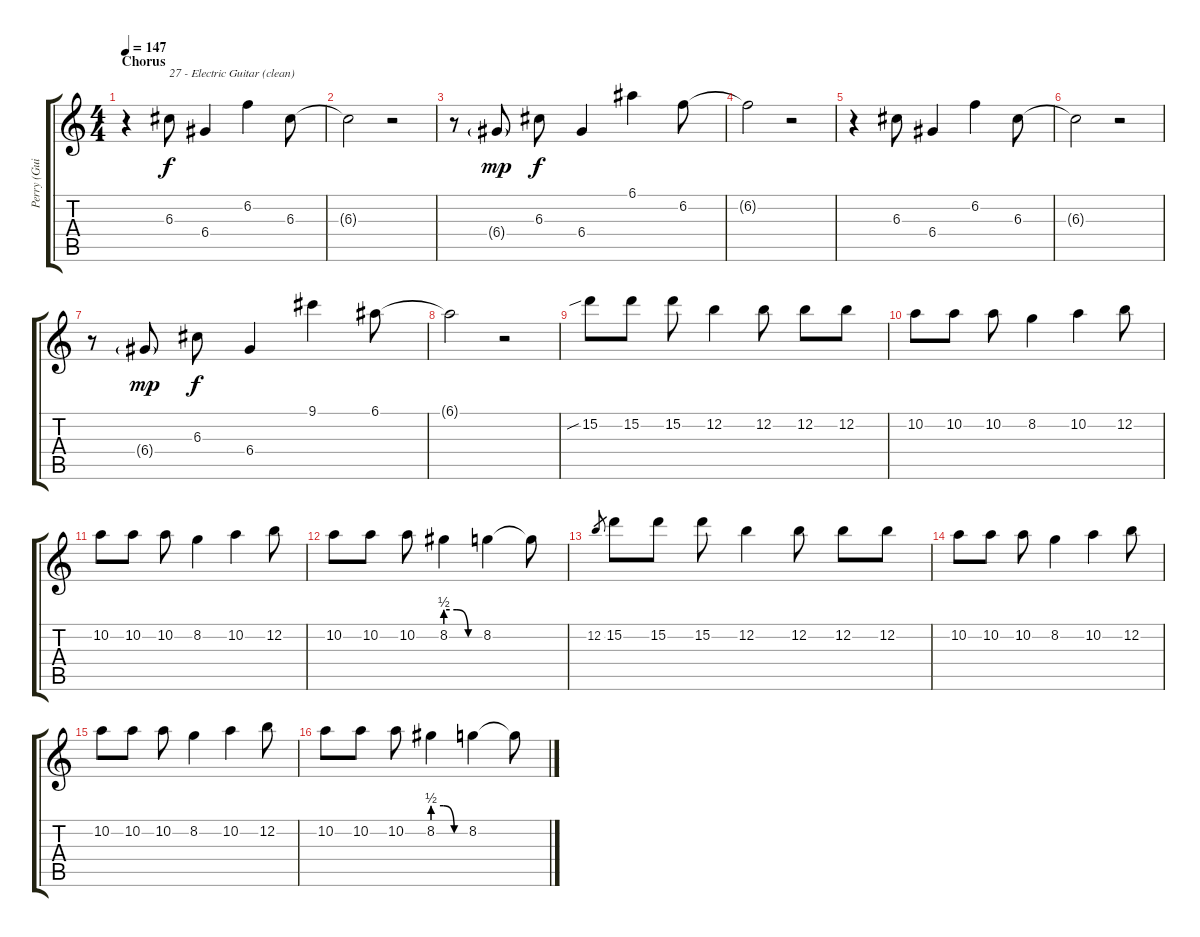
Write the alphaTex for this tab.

\track ("Perry (Guitar 2)" "Perry (Gui") {instrument distortionguitar}
\staff {score tabs}
\tuning (E4 B3 G3 D3 A2 E2) {hide}
\ts (4 4)
\section ("" "Chorus")
\tempo 147
\clef g2
\ks c
r.4{dy f} 6.3.8{txt "27 - Electric Guitar (clean)" instrument electricguitarclean} 6.4.4 6.2.4 6.3.8 |
6.3{t}.2 r.2 |
r.8 6.4{g}.8{dy mp} 6.3.8{dy f} 6.4.4 6.1.4 6.2.8 |
6.2{t}.2 r.2 |
r.4 6.3.8 6.4.4 6.2.4 6.3.8 |
6.3{t}.2 r.2 |
r.8 6.4{g}.8{dy mp} 6.3.8{dy f} 6.4.4 9.1.4 6.1.8 |
6.1{t}.2 r.2 |
15.2{sib}.8{instrument distortionguitar} 15.2.8 15.2.8 12.2.4 12.2.8 12.2.8 12.2.8 |
10.2.8 10.2.8 10.2.8 8.2.4 10.2.4 12.2.8 |
10.2.8 10.2.8 10.2.8 8.2.4 10.2.4 12.2.8 |
10.2.8 10.2.8 10.2.8 8.2{be (custom 0 2 20 2 40 0 60 0)}.4 8.2.4 8.2{t}.8 |
12.2.8{gr} 15.2.8 15.2.8 15.2.8 12.2.4 12.2.8 12.2.8 12.2.8 |
10.2.8 10.2.8 10.2.8 8.2.4 10.2.4 12.2.8 |
10.2.8 10.2.8 10.2.8 8.2.4 10.2.4 12.2.8 |
10.2.8 10.2.8 10.2.8 8.2{be (custom 0 2 20 2 40 0 60 0)}.4 8.2.4 8.2{t}.8
